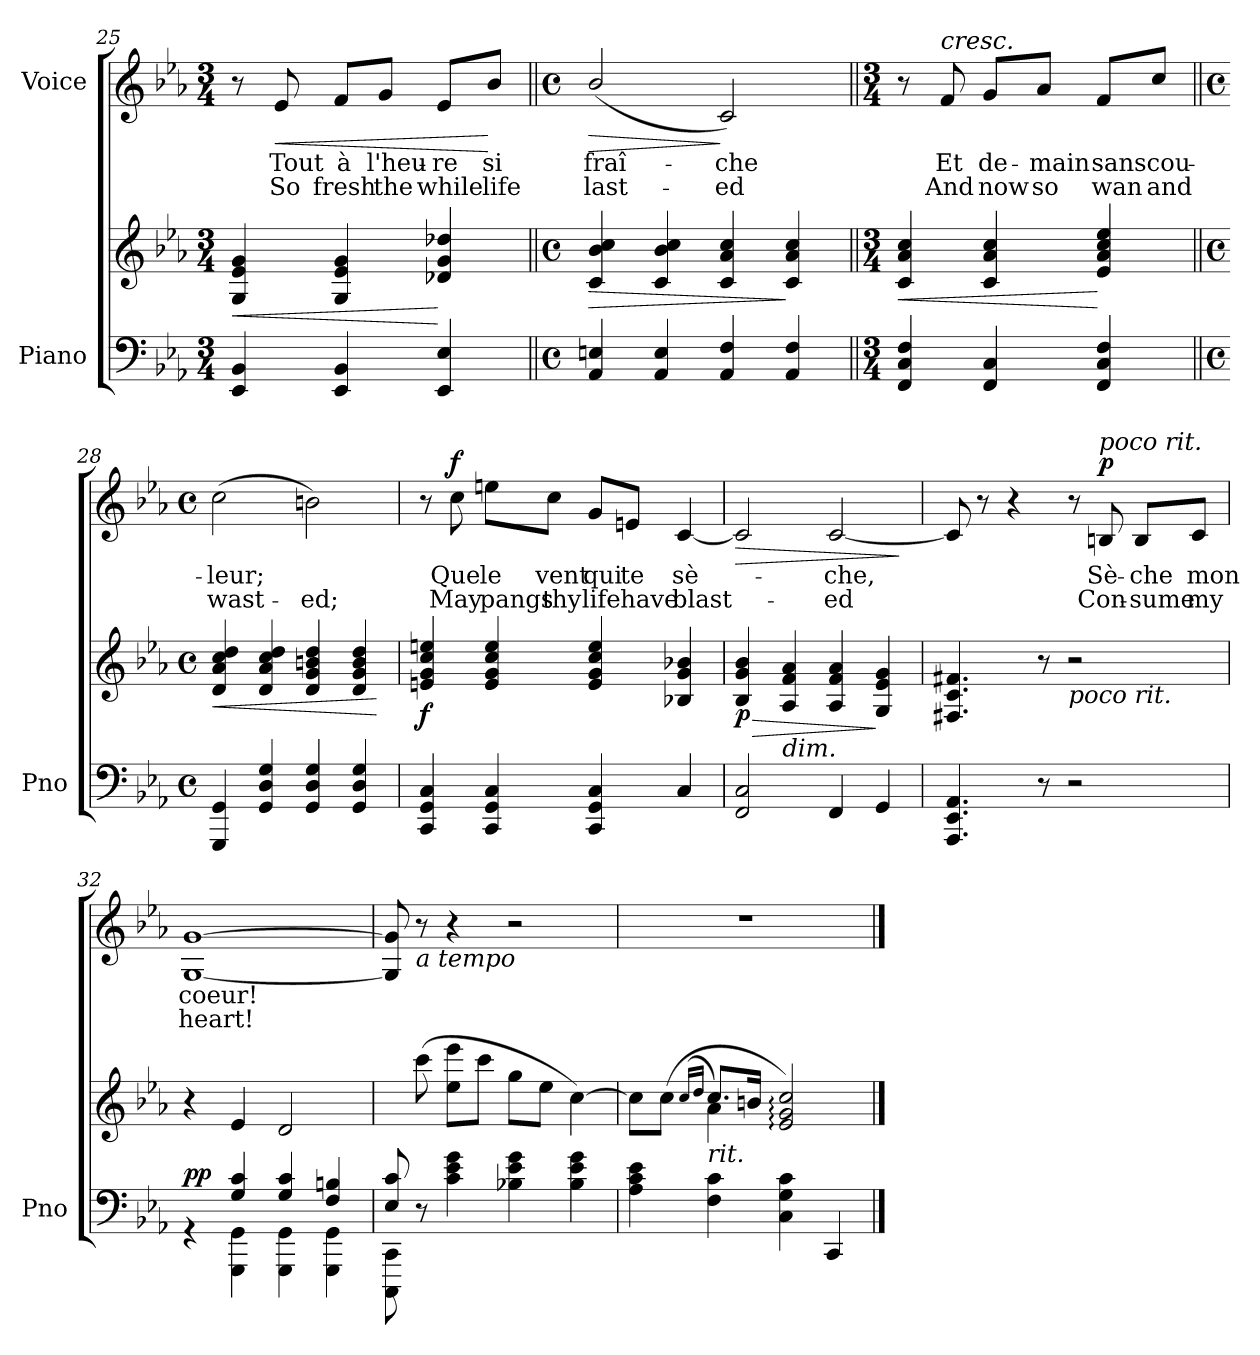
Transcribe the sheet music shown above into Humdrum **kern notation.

**kern	**kern	**dynam	**kern	**text	**text	**dynam
*part2	*part2	*part2	*part1	*part1	*part1	*part1
*staff3	*staff2	*staff2/3	*staff1	*staff1	*staff1	*staff1
*I"Piano	*	*	*I"Voice	*	*	*
*I'Pno	*	*	*	*	*	*
!!LO:LB:g=z
*clefF4	*clefG2	*	*clefG2	*	*	*
*k[b-e-a-]	*k[b-e-a-]	*	*k[b-e-a-]	*	*	*
*M3/4	*M3/4	*	*M3/4	*	*	*
=25	=25	=25	=25	=25	=25	=25
!	!	!LO:HP:b	!	!	!	!
4EE-/ 4BB-/	4G/ 4e-/ 4g/	<	8r	.	.	.
!	!	!	!	!LO:LY:b	!LO:LY:b	!LO:HP:b
.	.	.	8e-/	Tout	So	<
!	!	!	!	!LO:LY:b	!LO:LY:b	!
4EE-/ 4BB-/	4G/ 4e-/ 4g/	.	8f/L	à	fresh	.
!	!	!	!	!LO:LY:b	!LO:LY:b	!
.	.	.	8g/J	l'heu-	the	.
!	!	!	!	!LO:LY:b	!LO:LY:b	!
4EE-/ 4E-/	4d-X/ 4g/ 4dd-X/	[	8e-/L	-re	while	.
!	!	!	!	!LO:LY:b	!LO:LY:b	!
.	.	.	8b-/J	si	life	[
=26||	=26||	=26||	=26||	=26||	=26||	=26||
*M4/4	*M4/4	*	*M4/4	*	*	*
*met(c)	*met(c)	*	*met(c)	*	*	*
!	!	!LO:HP:b	!	!LO:LY:b	!LO:LY:b	!LO:HP:b
4AA-/ 4En/	4c/ 4b-/ 4cc/	>	(<2b-/	fraî-	last-	>
4AA-/ 4E/	4c/ 4b-/ 4cc/	.	.	.	.	.
!	!	!	!	!LO:LY:b	!LO:LY:b	!
4AA-/ 4F/	4c/ 4a-/ 4cc/	.	2c/)	-che	-ed	]
4AA-/ 4F/	4c/ 4a-/ 4cc/	]	.	.	.	.
=27||	=27||	=27||	=27||	=27||	=27||	=27||
*M3/4	*M3/4	*	*M3/4	*	*	*
!	!	!LO:HP:b	!	!	!	!
4FF/ 4C/ 4F/	4c/ 4a-/ 4cc/	<	8r	.	.	.
!	!	!	!LO:TX:a:i:t=cresc.	!	!	!
!	!	!	!	!LO:LY:b	!LO:LY:b	!
.	.	.	8f/	Et	And	.
!	!	!	!	!LO:LY:b	!LO:LY:b	!
4FF/ 4C/	4c/ 4a-/ 4cc/	.	8g/L	de-	now	.
!	!	!	!	!LO:LY:b	!LO:LY:b	!
.	.	.	8a-/J	-main	so	.
!	!	!	!	!LO:LY:b	!LO:LY:b	!
4FF/ 4C/ 4F/	4e-/ 4a-/ 4cc/ 4ee-/	[	8f/L	sans	wan	.
!	!	!	!	!LO:LY:b	!LO:LY:b	!
.	.	.	8cc/J	cou-	and	.
!!LO:PB:g=z
=28||	=28||	=28||	=28||	=28||	=28||	=28||
*M4/4	*M4/4	*	*M4/4	*	*	*
*met(c)	*met(c)	*	*met(c)	*	*	*
!	!	!LO:HP:b	!	!LO:LY:b	!LO:LY:b	!
4GGG/ 4GG/	4d/ 4a-/ 4cc/ 4dd/	<	(>2cc\	-leur;	wast-	.
4GG/ 4D/ 4G/	4d/ 4a-/ 4cc/ 4dd/	.	.	.	.	.
!	!	!	!	!	!LO:LY:b	!
4GG/ 4D/ 4G/	4d/ 4g/ 4bn/ 4dd/	.	2bn\)	.	-ed;	.
4GG/ 4D/ 4G/	4d/ 4g/ 4b/ 4dd/	.	.	.	.	.
.	.	[	.	.	.	.
=29	=29	=29	=29	=29	=29	=29
!	!	!LO:DY:b	!	!	!	!
4CC/ 4GG/ 4C/	4en/ 4g/ 4cc/ 4een/	f	8r	.	.	.
!	!	!	!	!LO:LY:b	!LO:LY:b	!LO:DY:a
.	.	.	8cc\	Que	May	f
!	!	!	!	!LO:LY:b	!LO:LY:b	!
4CC/ 4GG/ 4C/	4e/ 4g/ 4cc/ 4ee/	.	8een\L	le	pangs	.
!	!	!	!	!LO:LY:b	!LO:LY:b	!
.	.	.	8cc\J	vent	thy	.
!	!	!	!	!LO:LY:b	!LO:LY:b	!
4CC/ 4GG/ 4C/	4e/ 4g/ 4cc/ 4ee/	.	8g/L	qui	life	.
!	!	!	!	!LO:LY:b	!LO:LY:b	!
.	.	.	8en/J	te	have	.
!	!	!	!	!LO:LY:b	!LO:LY:b	!
4C/	4B-X/ 4g/ 4b-X/	.	[4c/	sè-	blast-	.
=30	=30	=30	=30	=30	=30	=30
!	!	!LO:HP:b	!	!	!	!LO:HP:b
!	!	!LO:DY:n=1:b	!	!	!	!
2FF/ 2C/	4B-/ 4g/ 4b-/	> p	2c/]	.	.	>
!	!LO:TX:b:i:t=dim.	!	!	!	!	!
.	4A-/ 4f/ 4a-/	.	.	.	.	.
!	!	!	!	!LO:LY:b	!LO:LY:b	!
4FF/	4A-/ 4f/ 4a-/	.	[2c/	-che,	-ed	.
4GG/	4G/ 4e-/ 4g/	]	.	.	.	.
.	.	.	.	.	.	]
!!LO:LB:g=z
=31	=31	=31	=31	=31	=31	=31
4.AAA-/ 4.EE-/ 4.AA-/	4.F#X/ 4.c/ 4.f#X/	.	8c/]	.	.	.
.	.	.	8r	.	.	.
.	.	.	4r	.	.	.
8r	8r	.	.	.	.	.
!	!LO:TX:b:i:t=poco rit.	!	!	!	!	!
2r	2r	.	8r	.	.	.
!	!	!	!LO:TX:a:i:t=poco rit.	!	!	!
!	!	!	!	!LO:LY:b	!LO:LY:b	!LO:DY:a
.	.	.	8Bn/	Sè-	Con-	p
!	!	!	!	!LO:LY:b	!LO:LY:b	!
.	.	.	8B/L	-che	-sume	.
*	*	*	*MM64	*	*	*
!	!	!	!	!LO:LY:b	!LO:LY:b	!
.	.	.	8c/J	mon	my	.
=32	=32	=32	=32	=32	=32	=32
*^	*	*	*	*	*	*
!	!	!	!LO:DY:a=2	!	!LO:LY:b	!LO:LY:b	!
*	*	*	*	*^	*	*	*
4rGG	4ryy	4r	pp	[1G [1g	4ryy	coeur!	heart!	.
*	*	*	*	*MM60	*	*	*	*
4G/ 4c/	4GGG\ 4GG\	4e-/	.	.	2.ryy	.	.	.
4G/ 4c/	4GGG\ 4GG\	2d/	.	.	.	.	.	.
4F/ 4Bn/	4GGG\ 4GG\	.	.	.	.	.	.	.
*	*	*	*	*v	*v	*	*	*
=33	=33	=33	=33	=33	=33	=33	=33
8E-/ 8c/	8CCC\ 8CC\	8ryy	.	8G/] 8g/]	.	.	.
!	!	!	!	!LO:TX:b:i:t=a tempo	!	!	!
2..ryy	8r	(>8ccc\	.	8r	.	.	.
.	4c\ 4e-\ 4g\	8ee-\ 8eee-\L	.	4r	.	.	.
.	.	8ccc\J	.	.	.	.	.
.	4B-X\ 4e-\ 4g\	8gg\L	.	2r	.	.	.
.	.	8ee-\J	.	.	.	.	.
.	4B-\ 4e-\ 4g\	[4cc\)	.	.	.	.	.
*v	*v	*	*	*	*	*	*
=34	=34	=34	=34	=34	=34	=34
*	*^	*	*^	*	*	*
*	*	*	*	*	*^	*	*	*
4A-\ 4c\ 4e-\	8cc\L]	4ryy	.	1r	4ryy	2ryy	.	.	.
.	(<8cc\J	.	.	.	.	.	.	.	.
*	*	*	*	*MM60	*	*	*	*	*
.	(<16qcc/LL	.	.	.	.	.	.	.	.
.	16qdd/JJ	.	.	.	.	.	.	.	.
!	!LO:TX:b:i:t=rit.	!	!	!	!	!	!	!	!
4F\ 4c\	8.cc/L)	4a-\	.	.	2.ryy	.	.	.	.
.	16bn/Jk	.	.	.	.	.	.	.	.
*	*	*	*	*MM55	*	*	*	*	*
4C\ 4G\ 4c\	2e-/: 2g/: 2cc/:)	2ryy	.	.	.	2ryy	.	.	.
4CC/	.	.	.	.	.	.	.	.	.
*	*v	*v	*	*	*	*	*	*	*
*	*	*	*v	*v	*v	*	*	*
==	==	==	==	==	==	==
*-	*-	*-	*-	*-	*-	*-
